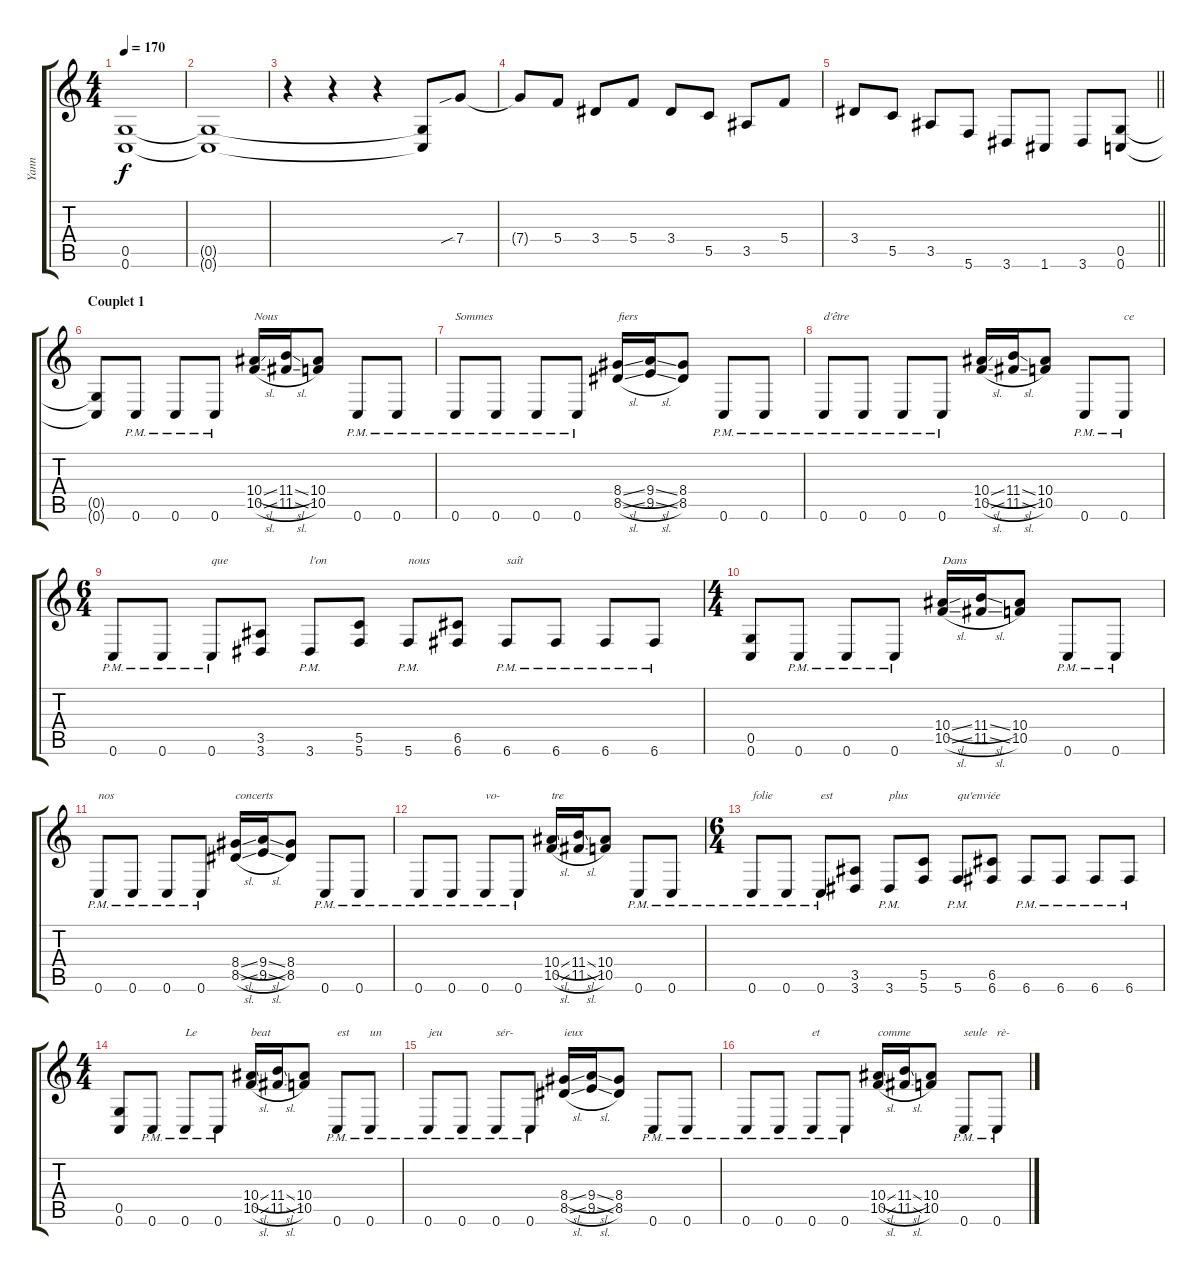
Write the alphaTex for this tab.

\track ("Yann" "Yann") {instrument distortionguitar}
\staff {score tabs}
\tuning (D4 A3 F3 C3 G2 C2) {hide}
\ts (4 4)
\tempo 170
\clef g2
\ks c
(0.5{t} 0.6{t}).1{dy f} |
(0.5{t} 0.6{t}).1 |
r.4 r.4 r.4 (0.5{t} 0.6{t}).8 7.4{sib}.8 |
7.4{t}.8 5.4.8 3.4.8 5.4.8 3.4.8 5.5.8 3.5.8 5.4.8 |
\barLineRight lightlight
3.4.8 5.5.8 3.5.8 5.6.8 3.6.8 1.6.8 3.6.8 (0.5 0.6).8 |
\section ("" "Couplet 1")
(0.5{t} 0.6{t}).8 0.6{pm}.8 0.6{pm}.8 0.6{pm}.8 (10.4{sl} 10.5{sl}).16{txt "Nous"} (11.4{sl} 11.5{sl}).16 (10.4 10.5).8 0.6{pm}.8 0.6{pm}.8 |
0.6{pm}.8{txt "Sommes"} 0.6{pm}.8 0.6{pm}.8 0.6{pm}.8 (8.4{sl} 8.5{sl}).16{txt "fiers"} (9.4{sl} 9.5{sl}).16 (8.4 8.5).8 0.6{pm}.8 0.6{pm}.8 |
0.6{pm}.8{txt "d'être"} 0.6{pm}.8 0.6{pm}.8 0.6{pm}.8 (10.4{sl} 10.5{sl}).16 (11.4{sl} 11.5{sl}).16 (10.4 10.5).8 0.6{pm}.8 0.6{pm}.8{txt "ce"} |
\ts (6 4)
0.6{pm}.8 0.6{pm}.8 0.6{pm}.8{txt "que"} (3.5 3.6).8 3.6{pm}.8{txt "l'on"} (5.5 5.6).8 5.6{pm}.8{txt "nous"} (6.5 6.6).8 6.6{pm}.8{txt "saît"} 6.6{pm}.8 6.6{pm}.8 6.6{pm}.8 |
\ts (4 4)
(0.5 0.6).8 0.6{pm}.8 0.6{pm}.8 0.6{pm}.8 (10.4{sl} 10.5{sl}).16{txt "Dans"} (11.4{sl} 11.5{sl}).16 (10.4 10.5).8 0.6{pm}.8 0.6{pm}.8 |
0.6{pm}.8{txt "nos"} 0.6{pm}.8 0.6{pm}.8 0.6{pm}.8 (8.4{sl} 8.5{sl}).16{txt "concerts"} (9.4{sl} 9.5{sl}).16 (8.4 8.5).8 0.6{pm}.8 0.6{pm}.8 |
0.6{pm}.8 0.6{pm}.8 0.6{pm}.8{txt "vo-"} 0.6{pm}.8 (10.4{sl} 10.5{sl}).16{txt "tre"} (11.4{sl} 11.5{sl}).16 (10.4 10.5).8 0.6{pm}.8 0.6{pm}.8 |
\ts (6 4)
0.6{pm}.8{txt "folie"} 0.6{pm}.8 0.6{pm}.8{txt "est"} (3.5 3.6).8 3.6{pm}.8{txt "plus"} (5.5 5.6).8 5.6{pm}.8{txt "qu'enviée"} (6.5 6.6).8 6.6{pm}.8 6.6{pm}.8 6.6{pm}.8 6.6{pm}.8 |
\ts (4 4)
(0.5 0.6).8 0.6{pm}.8 0.6{pm}.8{txt "Le"} 0.6{pm}.8 (10.4{sl} 10.5{sl}).16{txt "beat"} (11.4{sl} 11.5{sl}).16 (10.4 10.5).8 0.6{pm}.8{txt "est"} 0.6{pm}.8{txt "un"} |
0.6{pm}.8{txt "jeu"} 0.6{pm}.8 0.6{pm}.8{txt "sér-"} 0.6{pm}.8 (8.4{sl} 8.5{sl}).16{txt "ieux"} (9.4{sl} 9.5{sl}).16 (8.4 8.5).8 0.6{pm}.8 0.6{pm}.8 |
0.6{pm}.8 0.6{pm}.8 0.6{pm}.8{txt "et"} 0.6{pm}.8 (10.4{sl} 10.5{sl}).16{txt "comme"} (11.4{sl} 11.5{sl}).16 (10.4 10.5).8 0.6{pm}.8{txt "seule"} 0.6{pm}.8{txt "rè-"}
